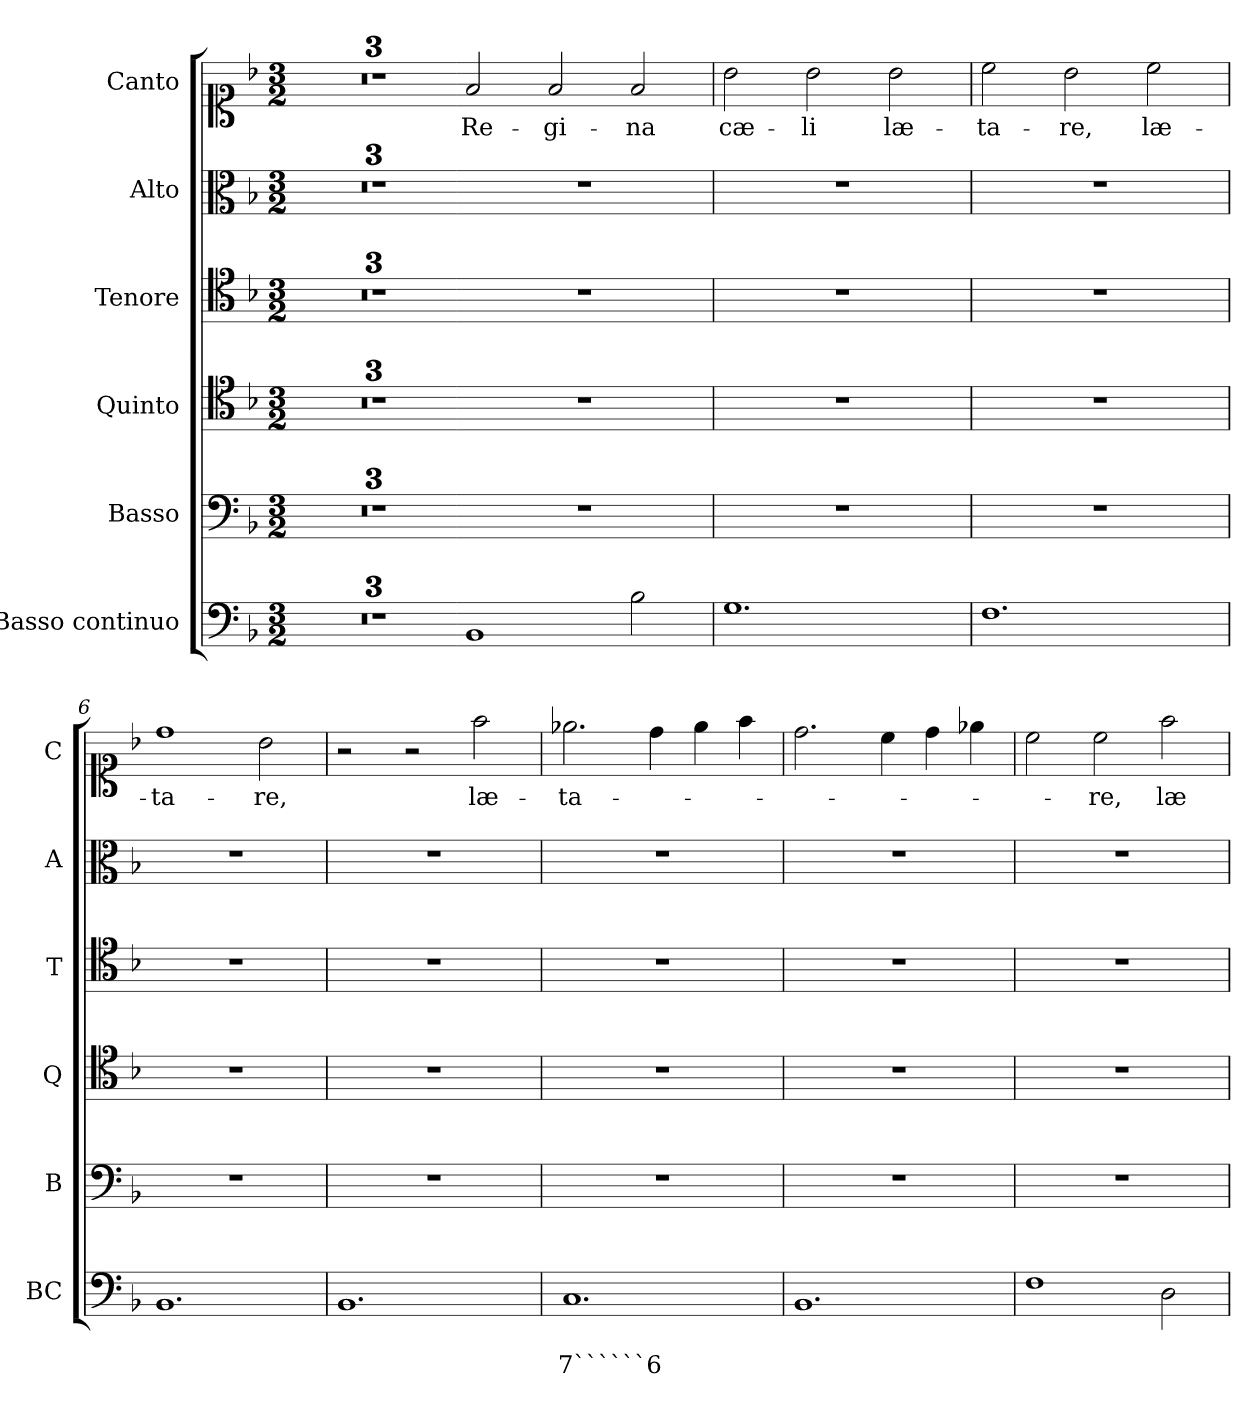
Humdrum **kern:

**kern	**text	**text	**kern	**kern	**kern	**kern	**kern	**text
*part6	*part6	*part6	*part5	*part4	*part3	*part2	*part1	*part1
*staff6	*staff6	*staff6	*staff5	*staff4	*staff3	*staff2	*staff1	*staff1
*I"Basso continuo	*	*	*I"Basso	*I"Quinto	*I"Tenore	*I"Alto	*I"Canto	*
*I'BC	*	*	*I'B	*I'Q	*I'T	*I'A	*I'C	*
!!LO:LB:g=z
*clefF4	*	*	*clefF4	*clefC4	*clefC4	*clefC3	*clefC1	*
*k[b-]	*	*	*k[b-]	*k[b-]	*k[b-]	*k[b-]	*k[b-]	*
*F:	*	*	*F:	*F:	*F:	*F:	*F:	*
*M3/2	*	*	*M3/2	*M3/2	*M3/2	*M3/2	*M3/2	*
=1	=1	=1	=1	=1	=1	=1	=1	=1
1.ryy	.	.	1.ryy	1.ryy	1.ryy	1.ryy	1.ryy	.
=2	=2	=2	=2	=2	=2	=2	=2	=2
1.r	.	.	1.r	1.r	1.r	1.r	1.r	.
=3	=3	=3	=3	=3	=3	=3	=3	=3
*	*	*	*	*clefGv2	*clefGv2	*clefG2	*clefG2	*
1.ryy	.	.	1.ryy	1.ryy	1.ryy	1.ryy	1.ryy	.
=3X1-	=3X1-	=3X1-	=3X1-	=3X1-	=3X1-	=3X1-	=3X1-	=3X1-
!	!	!	!	!	!	!	!	!LO:LY:b
1BB-	.	.	1.r	1.r	1.r	1.r	2f/	Re-
!	!	!	!	!	!	!	!	!LO:LY:b
.	.	.	.	.	.	.	2f/	-gi-
!	!	!	!	!	!	!	!	!LO:LY:b
2B-\	.	.	.	.	.	.	2f/	-na
=4	=4	=4	=4	=4	=4	=4	=4	=4
!	!	!	!	!	!	!	!	!LO:LY:b
1.G	.	.	1.r	1.r	1.r	1.r	2b-\	cæ-
!	!	!	!	!	!	!	!	!LO:LY:b
.	.	.	.	.	.	.	2b-\	-li
!	!	!	!	!	!	!	!	!LO:LY:b
.	.	.	.	.	.	.	2b-\	læ-
=5	=5	=5	=5	=5	=5	=5	=5	=5
!	!	!	!	!	!	!	!	!LO:LY:b
1.F	.	.	1.r	1.r	1.r	1.r	2cc\	-ta-
!	!	!	!	!	!	!	!	!LO:LY:b
.	.	.	.	.	.	.	2b-\	-re,
!	!	!	!	!	!	!	!	!LO:LY:b
.	.	.	.	.	.	.	2cc\	læ-
=6	=6	=6	=6	=6	=6	=6	=6	=6
!	!	!	!	!	!	!	!	!LO:LY:b
1.BB-	.	.	1.r	1.r	1.r	1.r	1dd	-ta-
!	!	!	!	!	!	!	!	!LO:LY:b
.	.	.	.	.	.	.	2b-\	-re,
=7	=7	=7	=7	=7	=7	=7	=7	=7
1.BB-	.	.	1.r	1.r	1.r	1.r	2r	.
.	.	.	.	.	.	.	2r	.
!	!	!	!	!	!	!	!	!LO:LY:b
.	.	.	.	.	.	.	2ff\	læ-
!!LO:PB:g=z
=8	=8	=8	=8	=8	=8	=8	=8	=8
!	!	!LO:LY:b	!	!	!	!	!	!LO:LY:b
1.C	.	7``````6	1.r	1.r	1.r	1.r	2.ee-X\	-ta-
.	.	.	.	.	.	.	4dd\	.
.	.	.	.	.	.	.	4ee-\	.
.	.	.	.	.	.	.	4ff\	.
=9	=9	=9	=9	=9	=9	=9	=9	=9
1.BB-	.	.	1.r	1.r	1.r	1.r	2.dd\	.
.	.	.	.	.	.	.	4cc\	.
.	.	.	.	.	.	.	4dd\	.
.	.	.	.	.	.	.	4ee-X\	.
=10	=10	=10	=10	=10	=10	=10	=10	=10
1F	.	.	1.r	1.r	1.r	1.r	2cc\	.
!	!	!	!	!	!	!	!	!LO:LY:b
.	.	.	.	.	.	.	2cc\	-re,
!	!	!	!	!	!	!	!	!LO:LY:b
2D\	.	.	.	.	.	.	2ff\	læ-
=	=	=	=	=	=	=	=	=
*-	*-	*-	*-	*-	*-	*-	*-	*-
